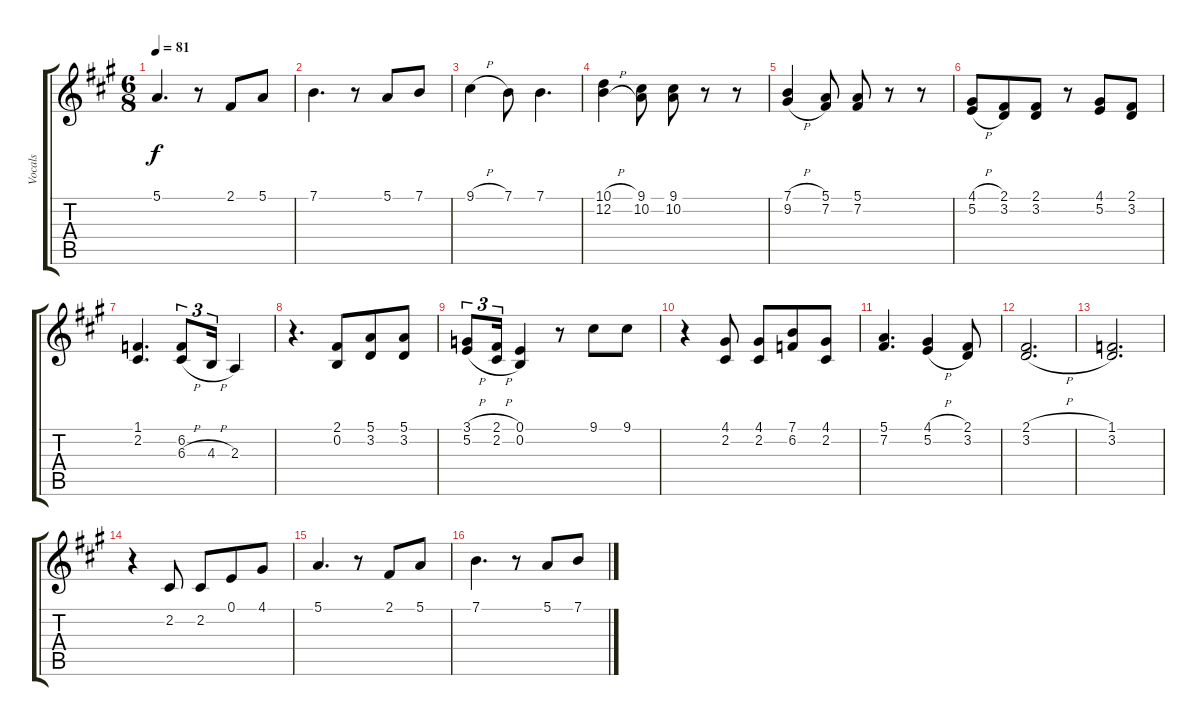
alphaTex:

\track ("Vocals" "Vocals") {instrument tenorsax}
\staff {score tabs}
\tuning (E4 B3 G3 D3 A2 E2) {hide}
\ts (6 8)
\tempo 81
\clef g2
\ks a
5.1.4{d dy f} r.8 2.1.8 5.1.8 |
7.1.4{d} r.8 5.1.8 7.1.8 |
9.1{h}.4 7.1.8 7.1.4{d} |
(10.1{h} 12.2{h}).4 (9.1 10.2).8 (9.1 10.2).8 r.8 r.8 |
(7.1{h} 9.2{h}).4 (5.1 7.2).8 (5.1 7.2).8 r.8 r.8 |
(4.1{h} 5.2{h}).8 (2.1 3.2).8 (2.1 3.2).8 r.8 (4.1 5.2).8 (2.1 3.2).8 |
(1.1 2.2).4{d} (6.2 6.3{h}).8{tu (3 2)} 4.3{h}.16{tu (3 2)} 2.3.4 |
r.4{d} (2.1 0.2).8 (5.1 3.2).8 (5.1 3.2).8 |
(3.1{h} 5.2{h}).8{tu (3 2)} (2.1{h} 2.2{h}).16{tu (3 2)} (0.1 0.2).4 r.8 9.1.8 9.1.8 |
r.4 (4.1 2.2).8 (4.1 2.2).8 (7.1 6.2).8 (4.1 2.2).8 |
(5.1 7.2).4{d} (4.1{h} 5.2{h}).4 (2.1 3.2).8 |
(2.1{h} 3.2{h}).2{d} |
(1.1 3.2).2{d} |
r.4 2.2.8 2.2.8 0.1.8 4.1.8 |
5.1.4{d} r.8 2.1.8 5.1.8 |
7.1.4{d} r.8 5.1.8 7.1.8
